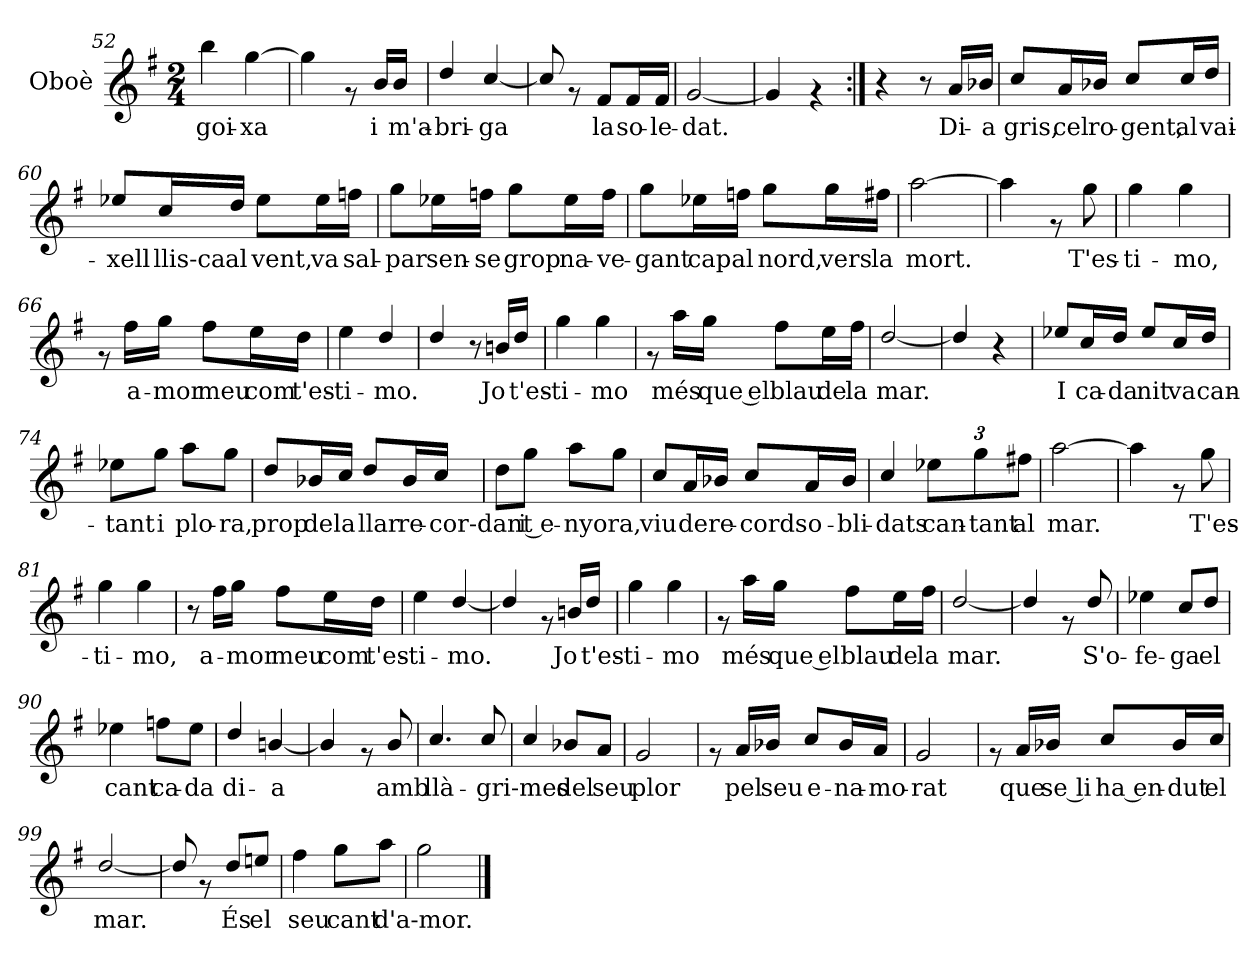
**kern	**text
*part1	*part1
*staff1	*staff1
*I"Oboè	*
*I'Ob.	*
*clefG2	*
*k[f#]	*
*M2/4	*
=52	=52
!	!LO:LY:b
4bb\	-goi-
!	!LO:LY:b
[4gg\	xa
=53	=53
4gg\]	.
8rg	.
!	!LO:LY:b
16b/LL	i
!	!LO:LY:b
16b/JJ	m'a-
=54	=54
!	!LO:LY:b
4dd/	bri-
!	!LO:LY:b
[4cc/	ga
=55	=55
8cc/]	.
8rg	.
!	!LO:LY:b
8f#/L	la
!	!LO:LY:b
16f#/L	so-
!	!LO:LY:b
16f#/JJ	le-
!!LO:LB:g=z
=56	=56
!	!LO:LY:b
[2g/	dat.
=57	=57
4g/]	.
4rg	.
=58:|!	=58:|!
4r	.
8r	.
!	!LO:LY:b
16a/LL	Di-
!	!LO:LY:b
16b-X/JJ	-a
=59	=59
!	!LO:LY:b
8cc/L	gris,
!	!LO:LY:b
16a/L	cel
!	!LO:LY:b
16b-X/JJ	ro-
!	!LO:LY:b
8cc/L	gent,
!	!LO:LY:b
16cc/L	al
!	!LO:LY:b
16dd/JJ	vai-
=60	=60
!	!LO:LY:b
8ee-X/L	xell
!	!LO:LY:b
16cc/L	llis-ca
!	!LO:LY:b
16dd/JJ	al
!	!LO:LY:b
8ee-\L	vent,
!	!LO:LY:b
16ee-\L	va
!	!LO:LY:b
16ffn\JJ	sal-
=61	=61
!	!LO:LY:b
8gg\L	par
!	!LO:LY:b
16ee-X\L	sen-
!	!LO:LY:b
16ffn\JJ	se
!	!LO:LY:b
8gg\L	grop
!	!LO:LY:b
16ee-\L	na-
!	!LO:LY:b
16ff\JJ	ve-
!!LO:LB:g=z
=62	=62
!	!LO:LY:b
8gg\L	gant
!	!LO:LY:b
16ee-X\L	cap
!	!LO:LY:b
16ffn\JJ	al
!	!LO:LY:b
8gg\L	nord,
!	!LO:LY:b
16gg\L	vers
!	!LO:LY:b
16ff#X\JJ	la
=63	=63
!	!LO:LY:b
[2aa\	mort.
=64	=64
4aa\]	.
8rg	.
!	!LO:LY:b
8gg\	T'es-
=65	=65
!	!LO:LY:b
4gg\	ti-
!	!LO:LY:b
4gg\	mo,
=66	=66
8rg	.
!	!LO:LY:b
16ff#\LL	a-
!	!LO:LY:b
16gg\JJ	mor
!	!LO:LY:b
8ff#\L	meu
!	!LO:LY:b
16ee\L	com
!	!LO:LY:b
16dd\JJ	t'es-
=67	=67
!	!LO:LY:b
4ee\	ti-
!	!LO:LY:b
4dd/	mo.
=68	=68
4dd/	.
8r	.
!	!LO:LY:b
16bni/LL	Jo
!	!LO:LY:b
16dd/JJ	t'es-
=69	=69
!	!LO:LY:b
4gg\	ti-
!	!LO:LY:b
4gg\	mo
!!LO:LB:g=z
=70	=70
8rg	.
!	!LO:LY:b
16aa\LL	més
!	!LO:LY:b
16gg\JJ	que el
!	!LO:LY:b
8ff#\L	blau
!	!LO:LY:b
16ee\L	de
!	!LO:LY:b
16ff#\JJ	la
=71	=71
!	!LO:LY:b
[2dd/	mar.
=72	=72
4dd/]	.
4r	.
=73	=73
!	!LO:LY:b
8ee-X/L	I
!	!LO:LY:b
16cc/L	ca-
!	!LO:LY:b
16dd/JJ	da
!	!LO:LY:b
8ee-/L	nit
!	!LO:LY:b
16cc/L	va
!	!LO:LY:b
16dd/JJ	can-
=74	=74
!	!LO:LY:b
8ee-X\L	tant
!	!LO:LY:b
8gg\J	i
!	!LO:LY:b
8aa\L	plo-
!	!LO:LY:b
8gg\J	ra,
=75	=75
!	!LO:LY:b
8dd/L	prop
!	!LO:LY:b
16b-X/L	de
!	!LO:LY:b
16cc/JJ	la
!	!LO:LY:b
8dd/L	llar
!	!LO:LY:b
16b-/L	re-
!	!LO:LY:b
16cc/JJ	cor-dant
=76	=76
8dd\L	.
!	!LO:LY:b
8gg\J	i e-
!	!LO:LY:b
8aa\L	nyo
!	!LO:LY:b
8gg\J	ra,
!!LO:LB:g=z
=77	=77
!	!LO:LY:b
8cc/L	viu
!	!LO:LY:b
16a/L	de
!	!LO:LY:b
16b-X/JJ	re-
!	!LO:LY:b
8cc/L	cords
!	!LO:LY:b
16a/L	o-
!	!LO:LY:b
16b-/JJ	bli-
=78	=78
!	!LO:LY:b
4cc/	dats
*Xbrackettup	*
!	!LO:LY:b
12ee-X\L	can-
!	!LO:LY:b
12gg\	tant
!	!LO:LY:b
12ff#X\J	al
=79	=79
!	!LO:LY:b
[2aa\	mar.
=80	=80
4aa\]	.
8rg	.
!	!LO:LY:b
8gg\	T'es-
=81	=81
!	!LO:LY:b
4gg\	ti-
!	!LO:LY:b
4gg\	mo,
=82	=82
8r	.
!	!LO:LY:b
16ff#\LL	a-
!	!LO:LY:b
16gg\JJ	-mor
!	!LO:LY:b
8ff#\L	meu
!	!LO:LY:b
16ee\L	com
!	!LO:LY:b
16dd\JJ	t'es-
=83	=83
!	!LO:LY:b
4ee\	-ti-
!	!LO:LY:b
[4dd/	mo.
=84	=84
4dd/]	.
8rg	.
!	!LO:LY:b
16bni/LL	Jo
!	!LO:LY:b
16dd/JJ	t'es-
=85	=85
!	!LO:LY:b
4gg\	ti-
!	!LO:LY:b
4gg\	mo
!!LO:LB:g=z
=86	=86
8rg	.
!	!LO:LY:b
16aa\LL	més
!	!LO:LY:b
16gg\JJ	que el
!	!LO:LY:b
8ff#\L	blau
!	!LO:LY:b
16ee\L	de
!	!LO:LY:b
16ff#\JJ	la
=87	=87
!	!LO:LY:b
[2dd/	mar.
=88	=88
4dd/]	.
8rg	.
!	!LO:LY:b
8dd/	S'o-
=89	=89
!	!LO:LY:b
4ee-X\	-fe-
!	!LO:LY:b
8cc/L	ga
!	!LO:LY:b
8dd/J	el
=90	=90
!	!LO:LY:b
4ee-X\	cant
!	!LO:LY:b
8ffn\L	ca-
!	!LO:LY:b
8ee-\J	da
=91	=91
!	!LO:LY:b
4dd/	di-
!	!LO:LY:b
[4bn/	a
=92	=92
4b/]	.
8rg	.
!	!LO:LY:b
8b/	amb
=93	=93
!	!LO:LY:b
4.cc/	llà-
!	!LO:LY:b
8cc/	gri-mes
=94	=94
4cc/	.
!	!LO:LY:b
8b-X/L	del
!	!LO:LY:b
8a/J	seu
=95	=95
!	!LO:LY:b
2g/	plor
!!LO:LB:g=z
=96	=96
8rg	.
!	!LO:LY:b
16a/LL	pel
!	!LO:LY:b
16b-X/JJ	seu
!	!LO:LY:b
8cc/L	e-
!	!LO:LY:b
16b-/L	na-
!	!LO:LY:b
16a/JJ	mo-
=97	=97
!	!LO:LY:b
2g/	rat
=98	=98
8rg	.
!	!LO:LY:b
16a/LL	que
!	!LO:LY:b
16b-X/JJ	se li
!	!LO:LY:b
8cc/L	ha en-
!	!LO:LY:b
16b-/L	dut
!	!LO:LY:b
16cc/JJ	el
=99	=99
!	!LO:LY:b
[2dd/	mar.
=100	=100
8dd/]	.
8rg	.
!	!LO:LY:b
8dd/L	És
!	!LO:LY:b
8eeni/J	el
=101	=101
!	!LO:LY:b
4ff#i\	seu
!	!LO:LY:b
8gg\L	cant
!	!LO:LY:b
8aa\J	d'a-mor.
=102	=102
2gg\	.
==	==
*-	*-
